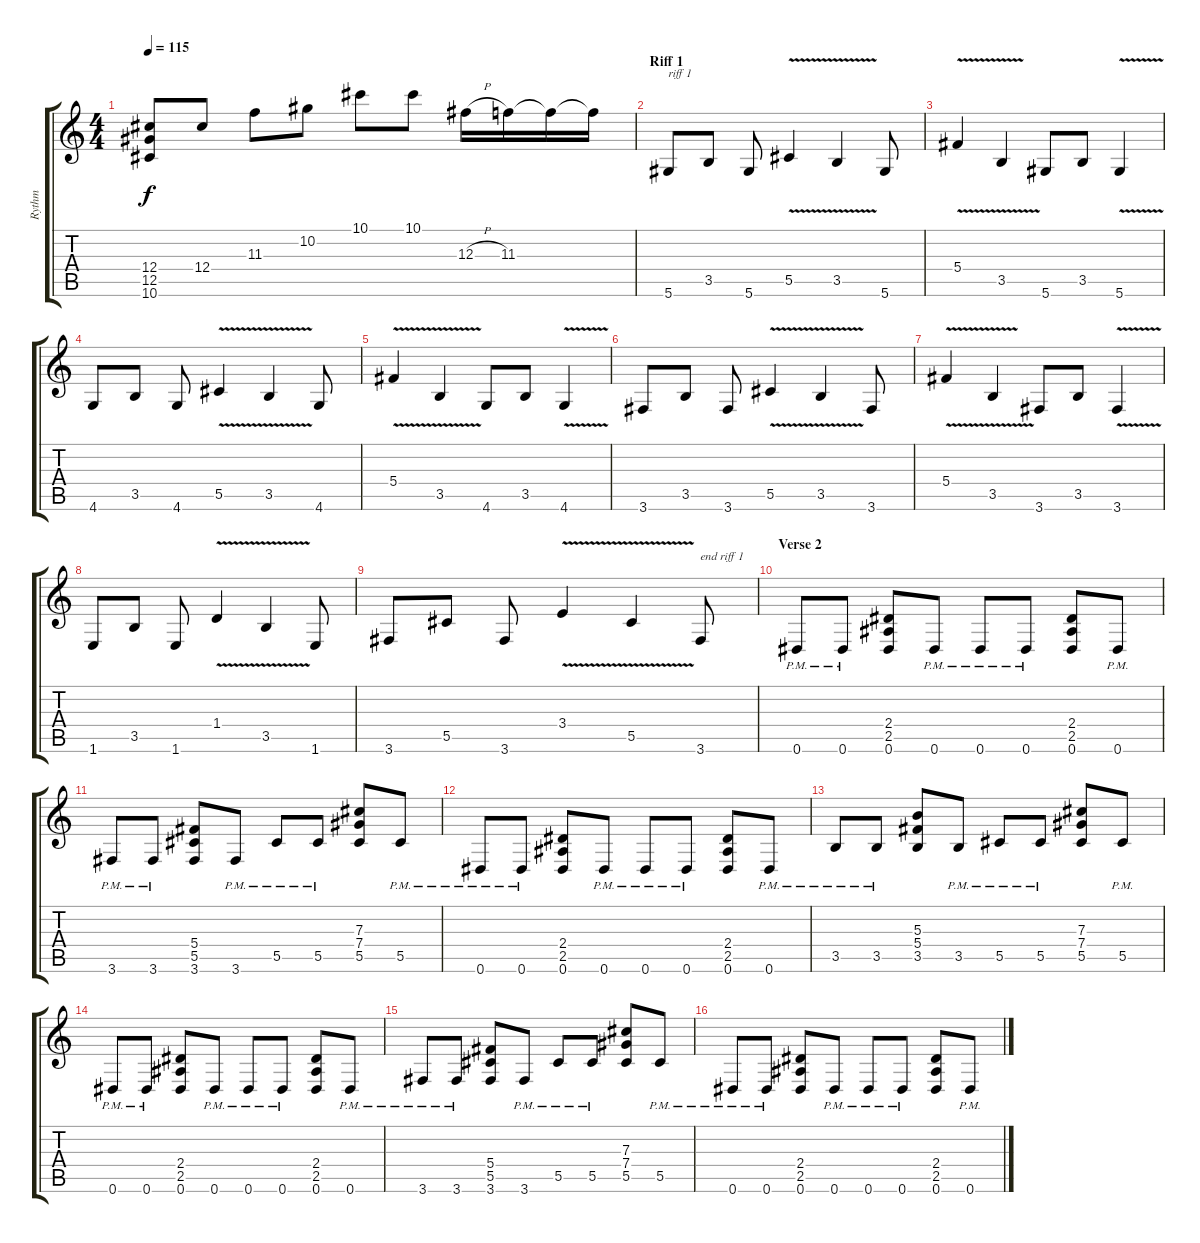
\track ("Rythm" "Rythm") {instrument distortionguitar}
\staff {score tabs}
\tuning (Eb4 Bb3 Gb3 Db3 Ab2 Eb2) {hide}
\ts (4 4)
\tempo 115
\clef g2
\ks c
(12.4 12.5 10.6).8{dy f} 12.4.8 11.3.8 10.2.8 10.1.8 10.1.8 12.3{h}.16 11.3.16 11.3{t}.16 11.3{t}.16 |
\section ("" "Riff 1")
5.6.8{txt "riff 1" instrument distortionguitar} 3.5.8 5.6.8 5.5{v}.4 3.5{v}.4 5.6.8 |
5.4{v}.4 3.5{v}.4 5.6.8 3.5.8 5.6{v}.4 |
4.6.8 3.5.8 4.6.8 5.5{v}.4 3.5{v}.4 4.6.8 |
5.4{v}.4 3.5{v}.4 4.6.8 3.5.8 4.6{v}.4 |
3.6.8 3.5.8 3.6.8 5.5{v}.4 3.5{v}.4 3.6.8 |
5.4{v}.4 3.5{v}.4 3.6.8 3.5.8 3.6{v}.4 |
1.6.8 3.5.8 1.6.8 1.4{v}.4 3.5{v}.4 1.6.8 |
3.6.8 5.5.8 3.6.8 3.4{v}.4 5.5{v}.4 3.6.8{txt "end riff 1"} |
\section ("" "Verse 2")
0.6{pm}.8 0.6{pm}.8 (2.4 2.5 0.6).8 0.6{pm}.8 0.6{pm}.8 0.6{pm}.8 (2.4 2.5 0.6).8 0.6{pm}.8 |
3.6{pm}.8 3.6{pm}.8 (5.4 5.5 3.6).8 3.6{pm}.8 5.5{pm}.8 5.5{pm}.8 (7.3 7.4 5.5).8 5.5{pm}.8 |
0.6{pm}.8 0.6{pm}.8 (2.4 2.5 0.6).8 0.6{pm}.8 0.6{pm}.8 0.6{pm}.8 (2.4 2.5 0.6).8 0.6{pm}.8 |
3.5{pm}.8 3.5{pm}.8 (5.3 5.4 3.5).8 3.5{pm}.8 5.5{pm}.8 5.5{pm}.8 (7.3 7.4 5.5).8 5.5{pm}.8 |
0.6{pm}.8 0.6{pm}.8 (2.4 2.5 0.6).8 0.6{pm}.8 0.6{pm}.8 0.6{pm}.8 (2.4 2.5 0.6).8 0.6{pm}.8 |
3.6{pm}.8 3.6{pm}.8 (5.4 5.5 3.6).8 3.6{pm}.8 5.5{pm}.8 5.5{pm}.8 (7.3 7.4 5.5).8 5.5{pm}.8 |
0.6{pm}.8 0.6{pm}.8 (2.4 2.5 0.6).8 0.6{pm}.8 0.6{pm}.8 0.6{pm}.8 (2.4 2.5 0.6).8 0.6{pm}.8
